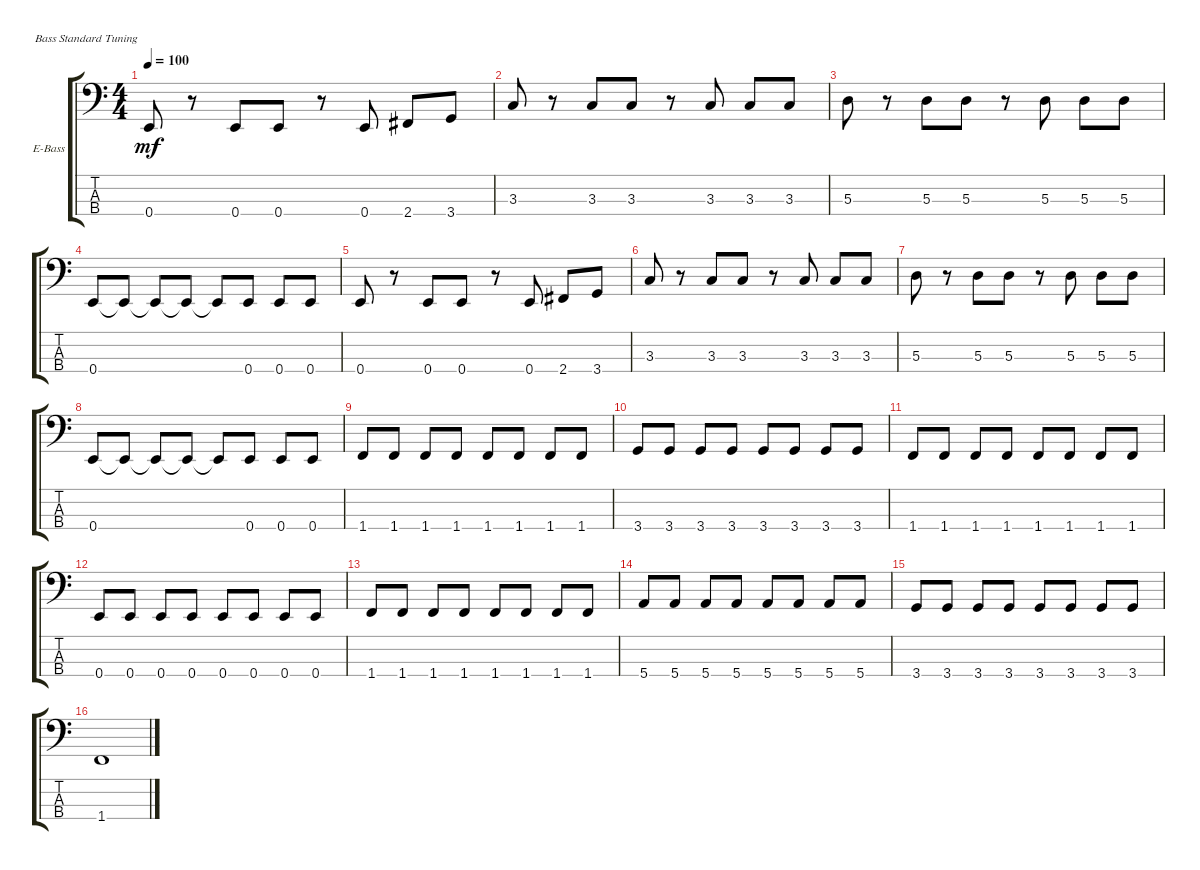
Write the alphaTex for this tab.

\defaultSystemsLayout 4
\bracketExtendMode groupsimilarinstruments
\firstSystemTrackNameOrientation horizontal
\otherSystemsTrackNameOrientation horizontal
\track ("Electric Bass" "E-Bass") {instrument electricbassfinger}
\staff {score tabs}
\tuning (G2 D2 A1 E1)
\ts (4 4)
\tempo 100
\clef f4
\ks c
0.4.8{dy mf} r.8 0.4.8 0.4.8 r.8 0.4.8 2.4.8 3.4.8 |
3.3.8 r.8 3.3.8 3.3.8 r.8 3.3.8 3.3.8 3.3.8 |
5.3.8 r.8 5.3.8 5.3.8 r.8 5.3.8 5.3.8 5.3.8 |
0.4.8 0.4{t}.8 0.4{t}.8 0.4{t}.8 0.4{t}.8 0.4.8 0.4.8 0.4.8 |
0.4.8 r.8 0.4.8 0.4.8 r.8 0.4.8 2.4.8 3.4.8 |
3.3.8 r.8 3.3.8 3.3.8 r.8 3.3.8 3.3.8 3.3.8 |
5.3.8 r.8 5.3.8 5.3.8 r.8 5.3.8 5.3.8 5.3.8 |
0.4.8 0.4{t}.8 0.4{t}.8 0.4{t}.8 0.4{t}.8 0.4.8 0.4.8 0.4.8 |
1.4.8 1.4.8 1.4.8 1.4.8 1.4.8 1.4.8 1.4.8 1.4.8 |
3.4.8 3.4.8 3.4.8 3.4.8 3.4.8 3.4.8 3.4.8 3.4.8 |
1.4.8 1.4.8 1.4.8 1.4.8 1.4.8 1.4.8 1.4.8 1.4.8 |
0.4.8 0.4.8 0.4.8 0.4.8 0.4.8 0.4.8 0.4.8 0.4.8 |
1.4.8 1.4.8 1.4.8 1.4.8 1.4.8 1.4.8 1.4.8 1.4.8 |
5.4.8 5.4.8 5.4.8 5.4.8 5.4.8 5.4.8 5.4.8 5.4.8 |
3.4.8 3.4.8 3.4.8 3.4.8 3.4.8 3.4.8 3.4.8 3.4.8 |
1.4.1
